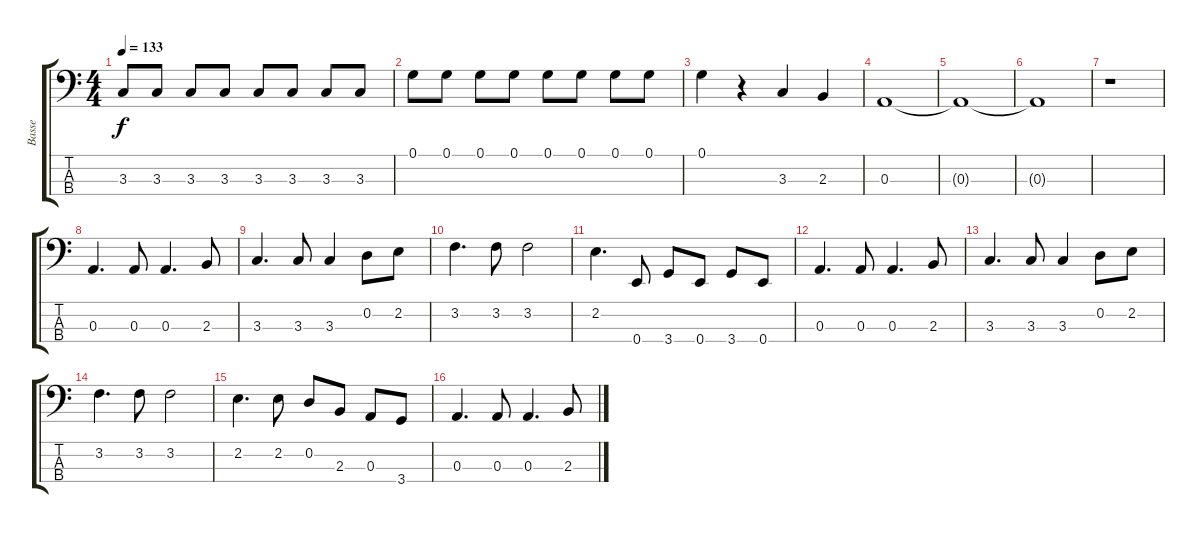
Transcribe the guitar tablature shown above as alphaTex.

\track ("Basse" "Basse") {instrument electricbassfinger}
\staff {score tabs}
\tuning (G2 D2 A1 E1) {hide}
\ts (4 4)
\tempo 133
\clef f4
\ks c
3.3.8{dy f} 3.3.8 3.3.8 3.3.8 3.3.8 3.3.8 3.3.8 3.3.8 |
0.1.8 0.1.8 0.1.8 0.1.8 0.1.8 0.1.8 0.1.8 0.1.8 |
0.1.4 r.4 3.3.4 2.3.4 |
0.3.1 |
0.3{t}.1 |
0.3{t}.1 |
r.1 |
0.3.4{d} 0.3.8 0.3.4{d} 2.3.8 |
3.3.4{d} 3.3.8 3.3.4 0.2.8 2.2.8 |
3.2.4{d} 3.2.8 3.2.2 |
2.2.4{d} 0.4.8 3.4.8 0.4.8 3.4.8 0.4.8 |
0.3.4{d} 0.3.8 0.3.4{d} 2.3.8 |
3.3.4{d} 3.3.8 3.3.4 0.2.8 2.2.8 |
3.2.4{d} 3.2.8 3.2.2 |
2.2.4{d} 2.2.8 0.2.8 2.3.8 0.3.8 3.4.8 |
0.3.4{d} 0.3.8 0.3.4{d} 2.3.8
